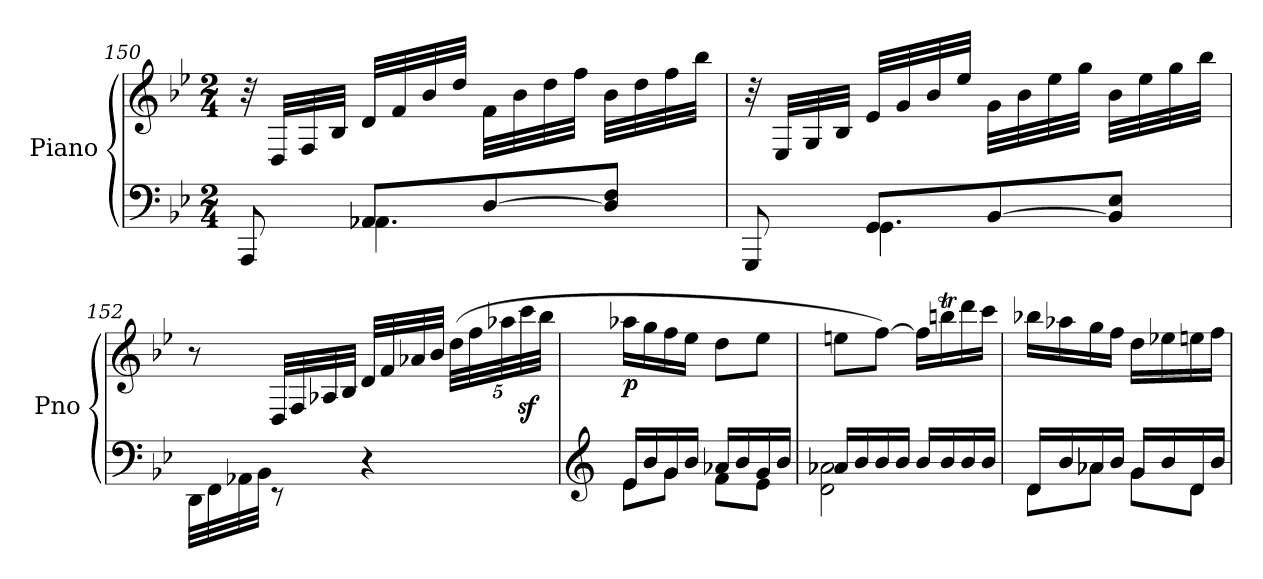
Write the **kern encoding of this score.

**kern	**kern	**dynam
*part1	*part1	*part1
*staff2	*staff1	*staff1/2
*I"Piano	*	*
*I'Pno	*	*
!!LO:LB:g=z
*clefF4	*clefG2	*
*k[b-e-]	*k[b-e-]	*
*B-:	*B-:	*
*M2/4	*M2/4	*
=150	=150	=150
*^	*	*
8AAA/	8ryy	32r	.
.	.	32D/LLL	.
.	.	32F/	.
.	.	32B-/JJJ	.
8AA-X/L	4.AA-\	32d/LLL	.
.	.	32f/	.
.	.	32b-/	.
.	.	32dd/JJJ	.
[8D/	.	32f\LLL	.
.	.	32b-\	.
.	.	32dd\	.
.	.	32ff\JJJ	.
8D/] 8F/J	.	32b-\LLL	.
.	.	32dd\	.
.	.	32ff\	.
.	.	32bb-\JJJ	.
=151	=151	=151	=151
8GGG/	8ryy	32r	.
.	.	32E-/LLL	.
.	.	32G/	.
.	.	32B-/JJJ	.
8GG/L	4.GG\	32e-/LLL	.
.	.	32g/	.
.	.	32b-/	.
.	.	32ee-/JJJ	.
[8BB-/	.	32g\LLL	.
.	.	32b-\	.
.	.	32ee-\	.
.	.	32gg\JJJ	.
8BB-/] 8E-/J	.	32b-\LLL	.
.	.	32ee-\	.
.	.	32gg\	.
.	.	32bb-\JJJ	.
*v	*v	*	*
!!LO:LB:g=z
=152	=152	=152
32DD\LLL	8r	.
32FF\	.	.
32AA-X\	.	.
32BB-\JJJ	.	.
8rEE	32D/LLL	.
.	32F/	.
.	32A-X/	.
.	32B-/JJJ	.
4r	32d/LLL	.
.	32f/	.
.	32a-X/	.
.	32b-/JJJ	.
*	*Xbrackettup	*
.	(>40dd\LLL	.
.	40ff\	.
.	40aa-X\	.
.	40cccz<\	.
.	40bb-\JJJ	.
=153	=153	=153
*clefG2	*	*
*^	*	*
!	!	!	!LO:DY:b
16e-/LL	8e-\L	16aa-X\LL	p
16b-/	.	16gg\	.
16g/	8g\J	16ff\	.
16b-/JJ	.	16ee-\JJ	.
16a-X/LL	8f\L	8dd\L	.
16b-/	.	.	.
16g/	8e-\J	8ee-\J	.
16b-/JJ	.	.	.
=154	=154	=154	=154
16a-X/LL	2d\ 2a-\	8een\L	.
16b-/	.	.	.
16b-/	.	[8ff\J)	.
16b-/JJ	.	.	.
16b-/LL	.	16ff\LL]	.
16b-/	.	16bbnt\	.
16b-/	.	16ddd\	.
16b-/JJ	.	16ccc\JJ	.
!!LO:LB:g=z
=155	=155	=155	=155
16d/LL	8d\L	16bb-X\LL	.
16b-/	.	16aa-X\	.
16a-X/	8a-\J	16gg\	.
16b-/JJ	.	16ff\JJ	.
16g/LL	8g\L	16dd\LL	.
16b-/	.	16ee-X\	.
16d/	8d\J	16een\	.
16b-/JJ	.	16ff\JJ	.
*v	*v	*	*
=	=	=
*-	*-	*-
